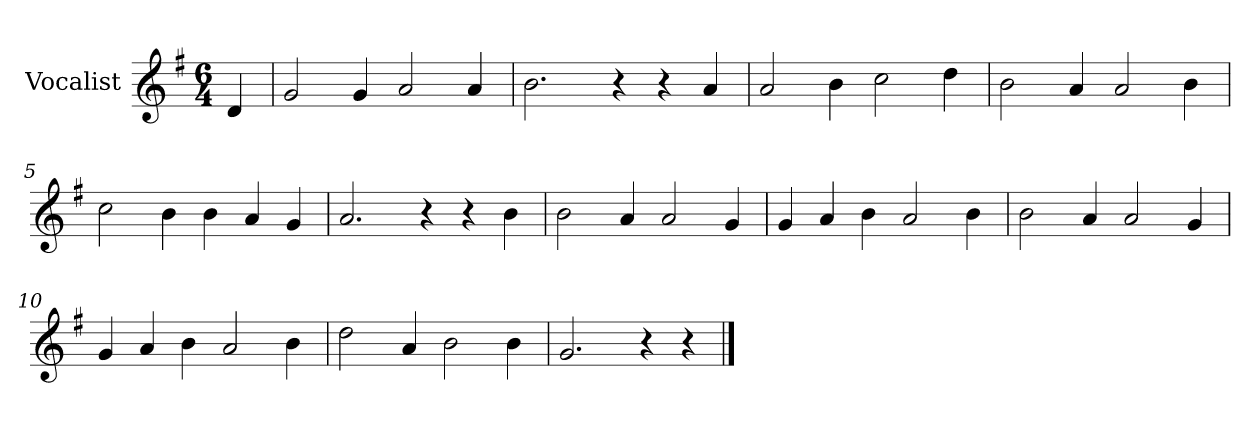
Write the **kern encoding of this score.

**kern
*part1
*staff1
*I"Vocalist
*k[f#]
*G:
*M6/4
=
4d
=1
2g
4g
2a
4a
=2
2.b
4r
4r
4a
=3
2a
4b
2cc
4dd
=4
2b
4a
2a
4b
=5
2cc
4b
4b
4a
4g
=6
2.a
4r
4r
4b
=7
2b
4a
2a
4g
=8
4g
4a
4b
2a
4b
=9
2b
4a
2a
4g
=10
4g
4a
4b
2a
4b
=11
2dd
4a
2b
4b
=12
2.g
4r
4r
==
*-
